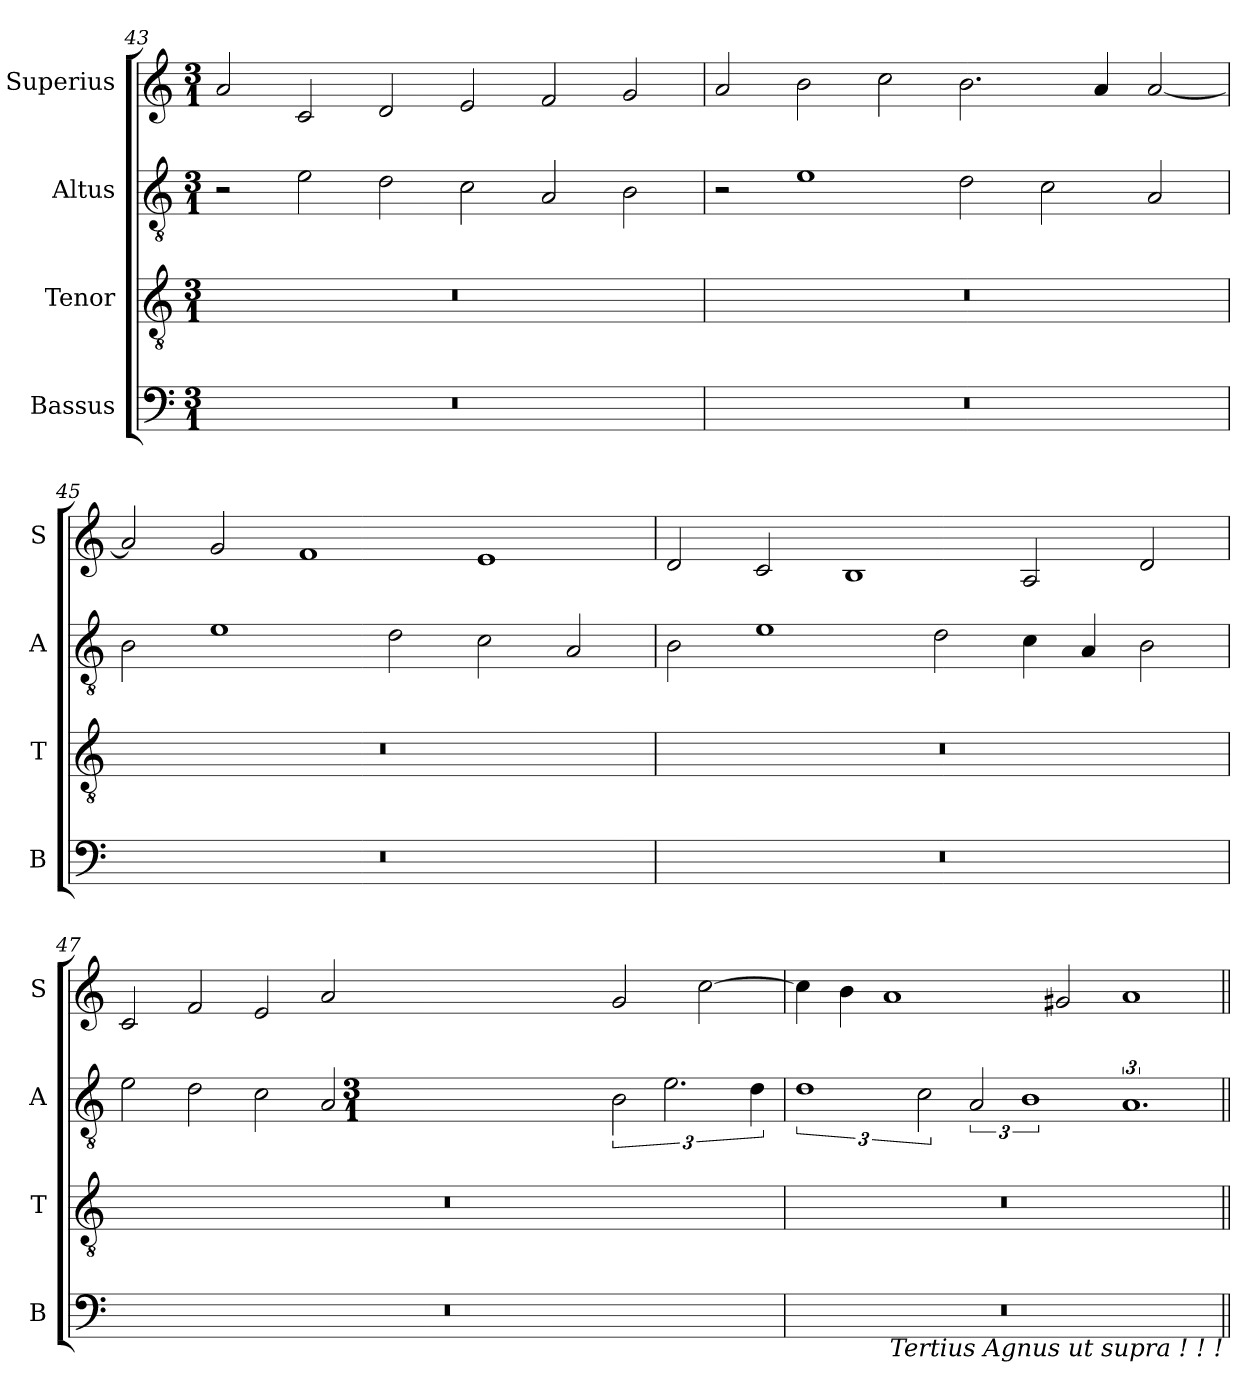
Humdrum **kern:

**kern	**kern	**kern	**kern
*part4	*part3	*part2	*part1
*staff4	*staff3	*staff2	*staff1
*I"Bassus	*I"Tenor	*I"Altus	*I"Superius
*I'B	*I'T	*I'A	*I'S
*clefF4	*clefGv2	*clefGv2	*clefG2
*k[]	*k[]	*k[]	*k[]
*M3/1	*M3/1	*M3/1	*M3/1
=43	=43	=43	=43
0.r	0.r	2r	2a/
.	.	2e\	2c/
.	.	2d\	2d/
.	.	2c\	2e/
.	.	2A/	2f/
.	.	2B\	2g/
=44	=44	=44	=44
0.r	0.r	2r	2a/
.	.	1e	2b\
.	.	.	2cc\
.	.	2d\	2.b\
.	.	2c\	.
.	.	.	4a/
.	.	2A/	[2a/
=45	=45	=45	=45
0.r	0.r	2B\	2a/]
.	.	1e	2g/
.	.	.	1f
.	.	2d\	.
.	.	2c\	1e
.	.	2A/	.
=46	=46	=46	=46
0.r	0.r	2B\	2d/
.	.	1e	2c/
.	.	.	1B
.	.	2d\	.
.	.	4c\	2A/
.	.	4A/	.
.	.	2B\	2d/
=47	=47	=47	=47
0.r	0.r	2e\	2c/
.	.	2d\	2f/
.	.	2c\	2e/
.	.	2A/	2a/
*	*	*M3/1	*
.	.	3B\	2g/
.	.	3.e\	.
.	.	.	[2cc\
.	.	6d\	.
=48	=48	=48	=48
0.r	0.r	3%2d	4cc\]
.	.	.	4b\
.	.	.	1a
.	.	3c\	.
.	.	3A/	.
.	.	3%2B	.
.	.	.	2g#X/
.	.	3%2.A	1a
!LO:TX:b:i:rj:t=Tertius Agnus ut supra ! ! !	!	!	!
=||	=||	=||	=||
*-	*-	*-	*-
